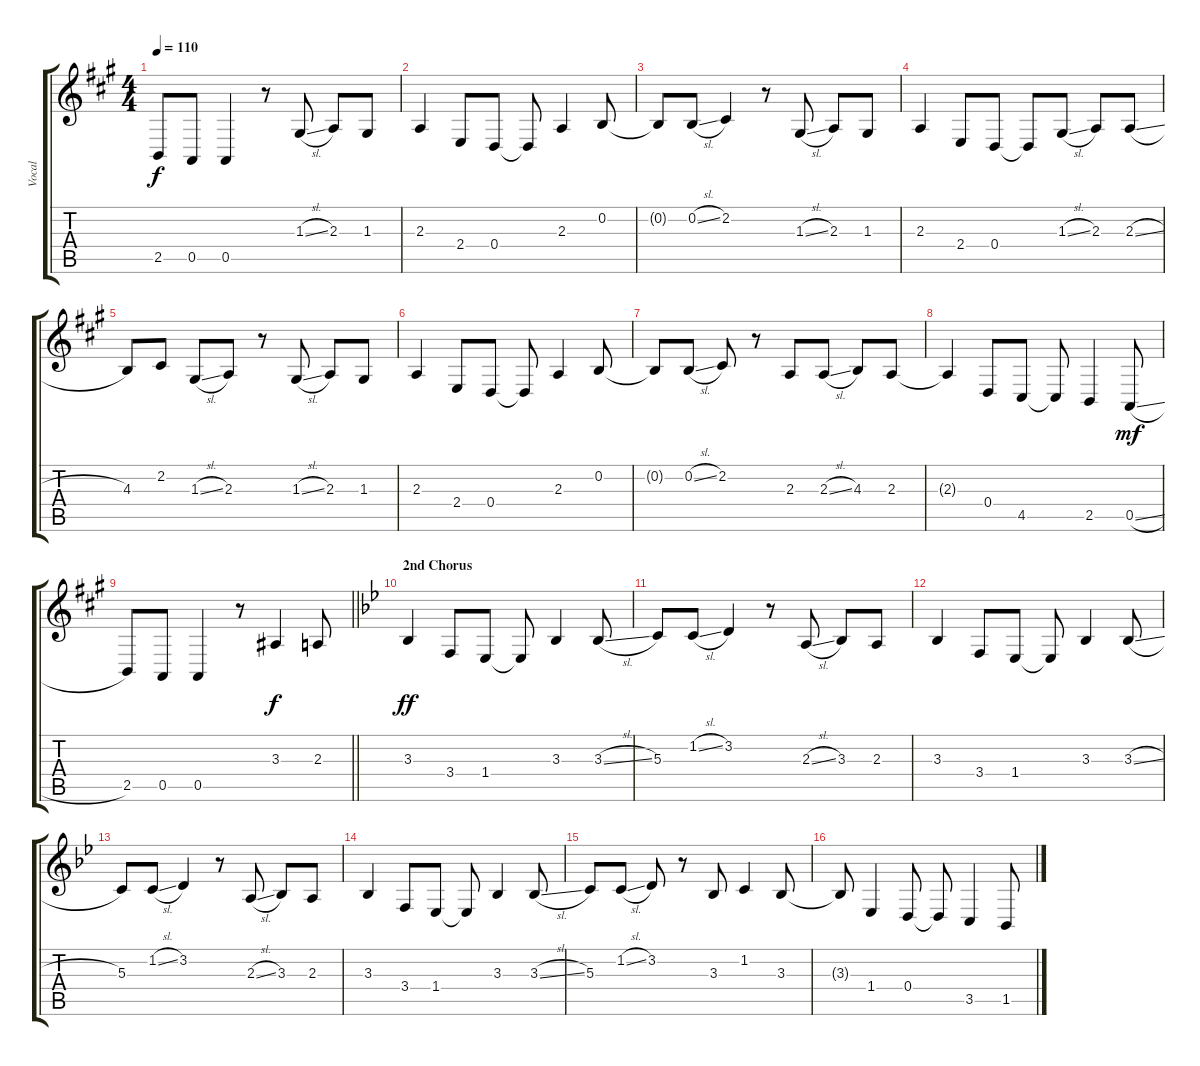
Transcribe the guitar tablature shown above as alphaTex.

\track ("Vocal" "Vocal") {mute instrument tenorsax}
\staff {score tabs}
\tuning (E4 B3 G3 D3 A2 E2) {hide}
\ts (4 4)
\tempo 110
\clef g2
\ks f#minor
2.5.8{dy f} 0.5.8 0.5.4 r.8 1.3{sl}.8 2.3.8 1.3.8 |
2.3.4 2.4.8 0.4.8 0.4{t}.8 2.3.4 0.2.8 |
0.2{t}.8 0.2{sl}.8 2.2.4 r.8 1.3{sl}.8 2.3.8 1.3.8 |
2.3.4 2.4.8 0.4.8 0.4{t}.8 1.3{sl}.8 2.3.8 2.3{sl}.8 |
4.3.8 2.2.8 1.3{sl}.8 2.3.8 r.8 1.3{sl}.8 2.3.8 1.3.8 |
2.3.4 2.4.8 0.4.8 0.4{t}.8 2.3.4 0.2.8 |
0.2{t}.8 0.2{sl}.8 2.2.8 r.8 2.3.8 2.3{sl}.8 4.3.8 2.3.8 |
2.3{t}.4 0.4.8 4.5.8 4.5{t}.8 2.5.4 0.5{sl}.8{dy mf} |
\barLineRight lightlight
2.5.8 0.5.8 0.5.4 r.8 3.3.4{dy f} 2.3.8 |
\section ("" "2nd Chorus")
\ks gminor
3.3.4{dy ff} 3.4.8 1.4.8 1.4{t}.8 3.3.4 3.3{sl}.8 |
5.3.8 1.2{sl}.8 3.2.4 r.8 2.3{sl}.8 3.3.8 2.3.8 |
3.3.4 3.4.8 1.4.8 1.4{t}.8 3.3.4 3.3{sl}.8 |
5.3.8 1.2{sl}.8 3.2.4 r.8 2.3{sl}.8 3.3.8 2.3.8 |
3.3.4 3.4.8 1.4.8 1.4{t}.8 3.3.4 3.3{sl}.8 |
5.3.8 1.2{sl}.8 3.2.8 r.8 3.3.8 1.2.4 3.3.8 |
3.3{t}.8 1.4.4 0.4.8 0.4{t}.8 3.5.4 1.5{sl}.8
